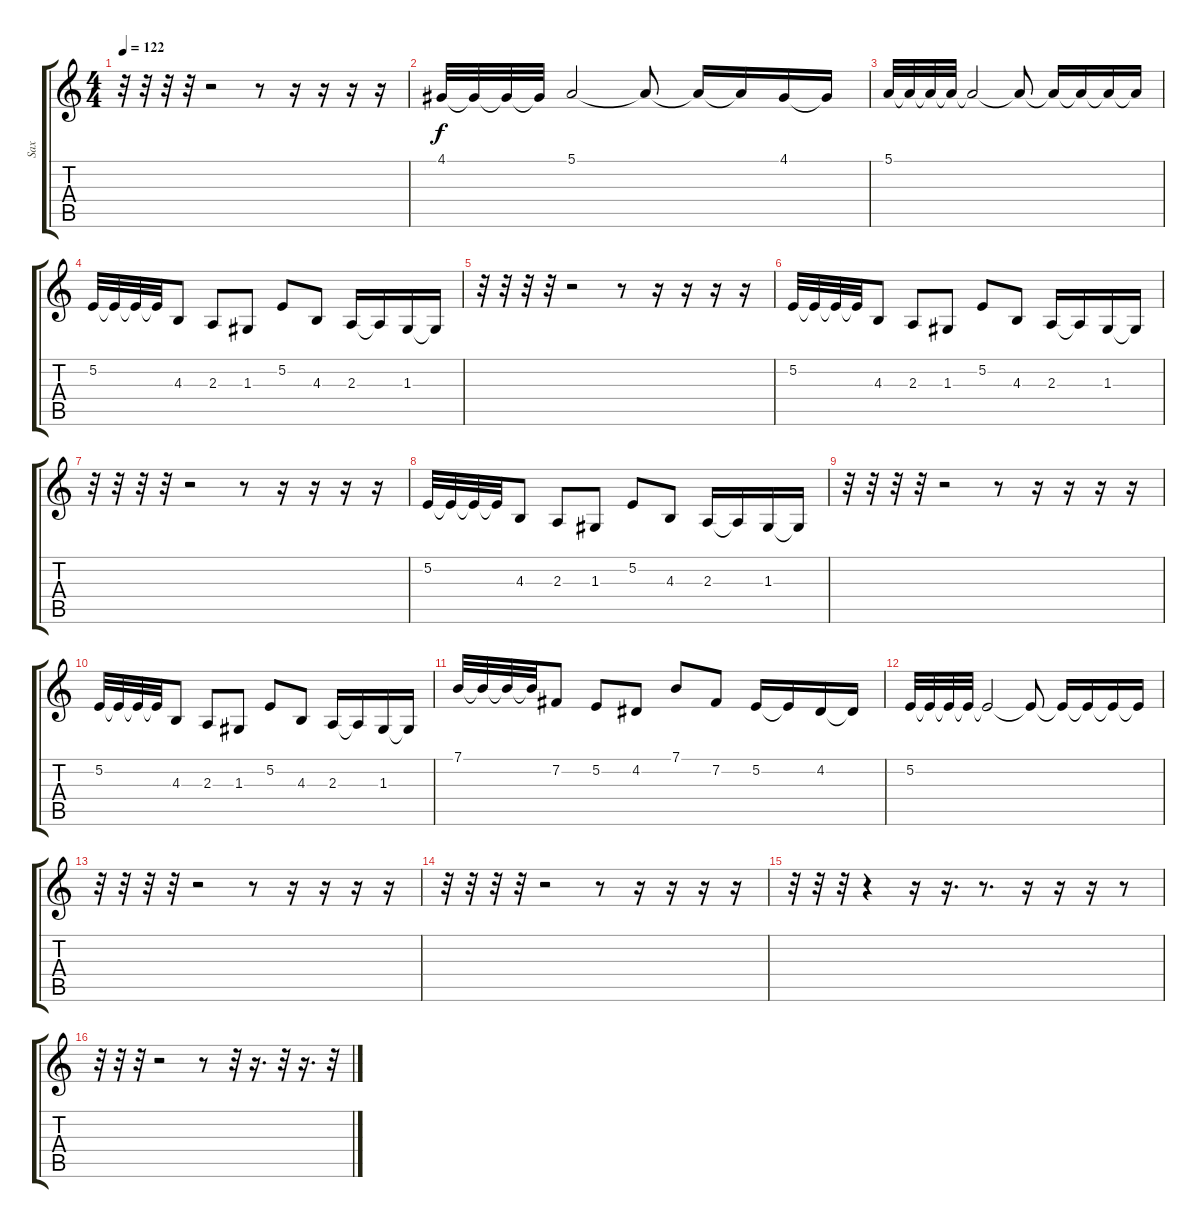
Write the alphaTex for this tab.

\track ("Sax" "Sax") {instrument altosax}
\staff {score tabs}
\tuning (E4 B3 G3 D3 A2 E2) {hide}
\ts (4 4)
\tempo 122
\clef g2
\ks c
r.32{dy f} r.32 r.32 r.32 r.2 r.8 r.16 r.16 r.16 r.16 |
4.1.32 4.1{t}.32 4.1{t}.32 4.1{t}.32 5.1.2 5.1{t}.8 5.1{t}.16 5.1{t}.16 4.1.16 4.1{t}.16 |
5.1.32 5.1{t}.32 5.1{t}.32 5.1{t}.32 5.1{t}.2 5.1{t}.8 5.1{t}.16 5.1{t}.16 5.1{t}.16 5.1{t}.16 |
5.2.32 5.2{t}.32 5.2{t}.32 5.2{t}.32 4.3.8 2.3.8 1.3.8 5.2.8 4.3.8 2.3.16 2.3{t}.16 1.3.16 1.3{t}.16 |
r.32 r.32 r.32 r.32 r.2 r.8 r.16 r.16 r.16 r.16 |
5.2.32 5.2{t}.32 5.2{t}.32 5.2{t}.32 4.3.8 2.3.8 1.3.8 5.2.8 4.3.8 2.3.16 2.3{t}.16 1.3.16 1.3{t}.16 |
r.32 r.32 r.32 r.32 r.2 r.8 r.16 r.16 r.16 r.16 |
5.2.32 5.2{t}.32 5.2{t}.32 5.2{t}.32 4.3.8 2.3.8 1.3.8 5.2.8 4.3.8 2.3.16 2.3{t}.16 1.3.16 1.3{t}.16 |
r.32 r.32 r.32 r.32 r.2 r.8 r.16 r.16 r.16 r.16 |
5.2.32 5.2{t}.32 5.2{t}.32 5.2{t}.32 4.3.8 2.3.8 1.3.8 5.2.8 4.3.8 2.3.16 2.3{t}.16 1.3.16 1.3{t}.16 |
7.1.32 7.1{t}.32 7.1{t}.32 7.1{t}.32 7.2.8 5.2.8 4.2.8 7.1.8 7.2.8 5.2.16 5.2{t}.16 4.2.16 4.2{t}.16 |
5.2.32 5.2{t}.32 5.2{t}.32 5.2{t}.32 5.2{t}.2 5.2{t}.8 5.2{t}.16 5.2{t}.16 5.2{t}.16 5.2{t}.16 |
r.32 r.32 r.32 r.32 r.2 r.8 r.16 r.16 r.16 r.16 |
r.32 r.32 r.32 r.32 r.2 r.8 r.16 r.16 r.16 r.16 |
r.32 r.32 r.32 r.4 r.16 r.16{d} r.8{d} r.16 r.16 r.16 r.8 |
r.32 r.32 r.32 r.2 r.8 r.32 r.16{d} r.32 r.16{d} r.32
